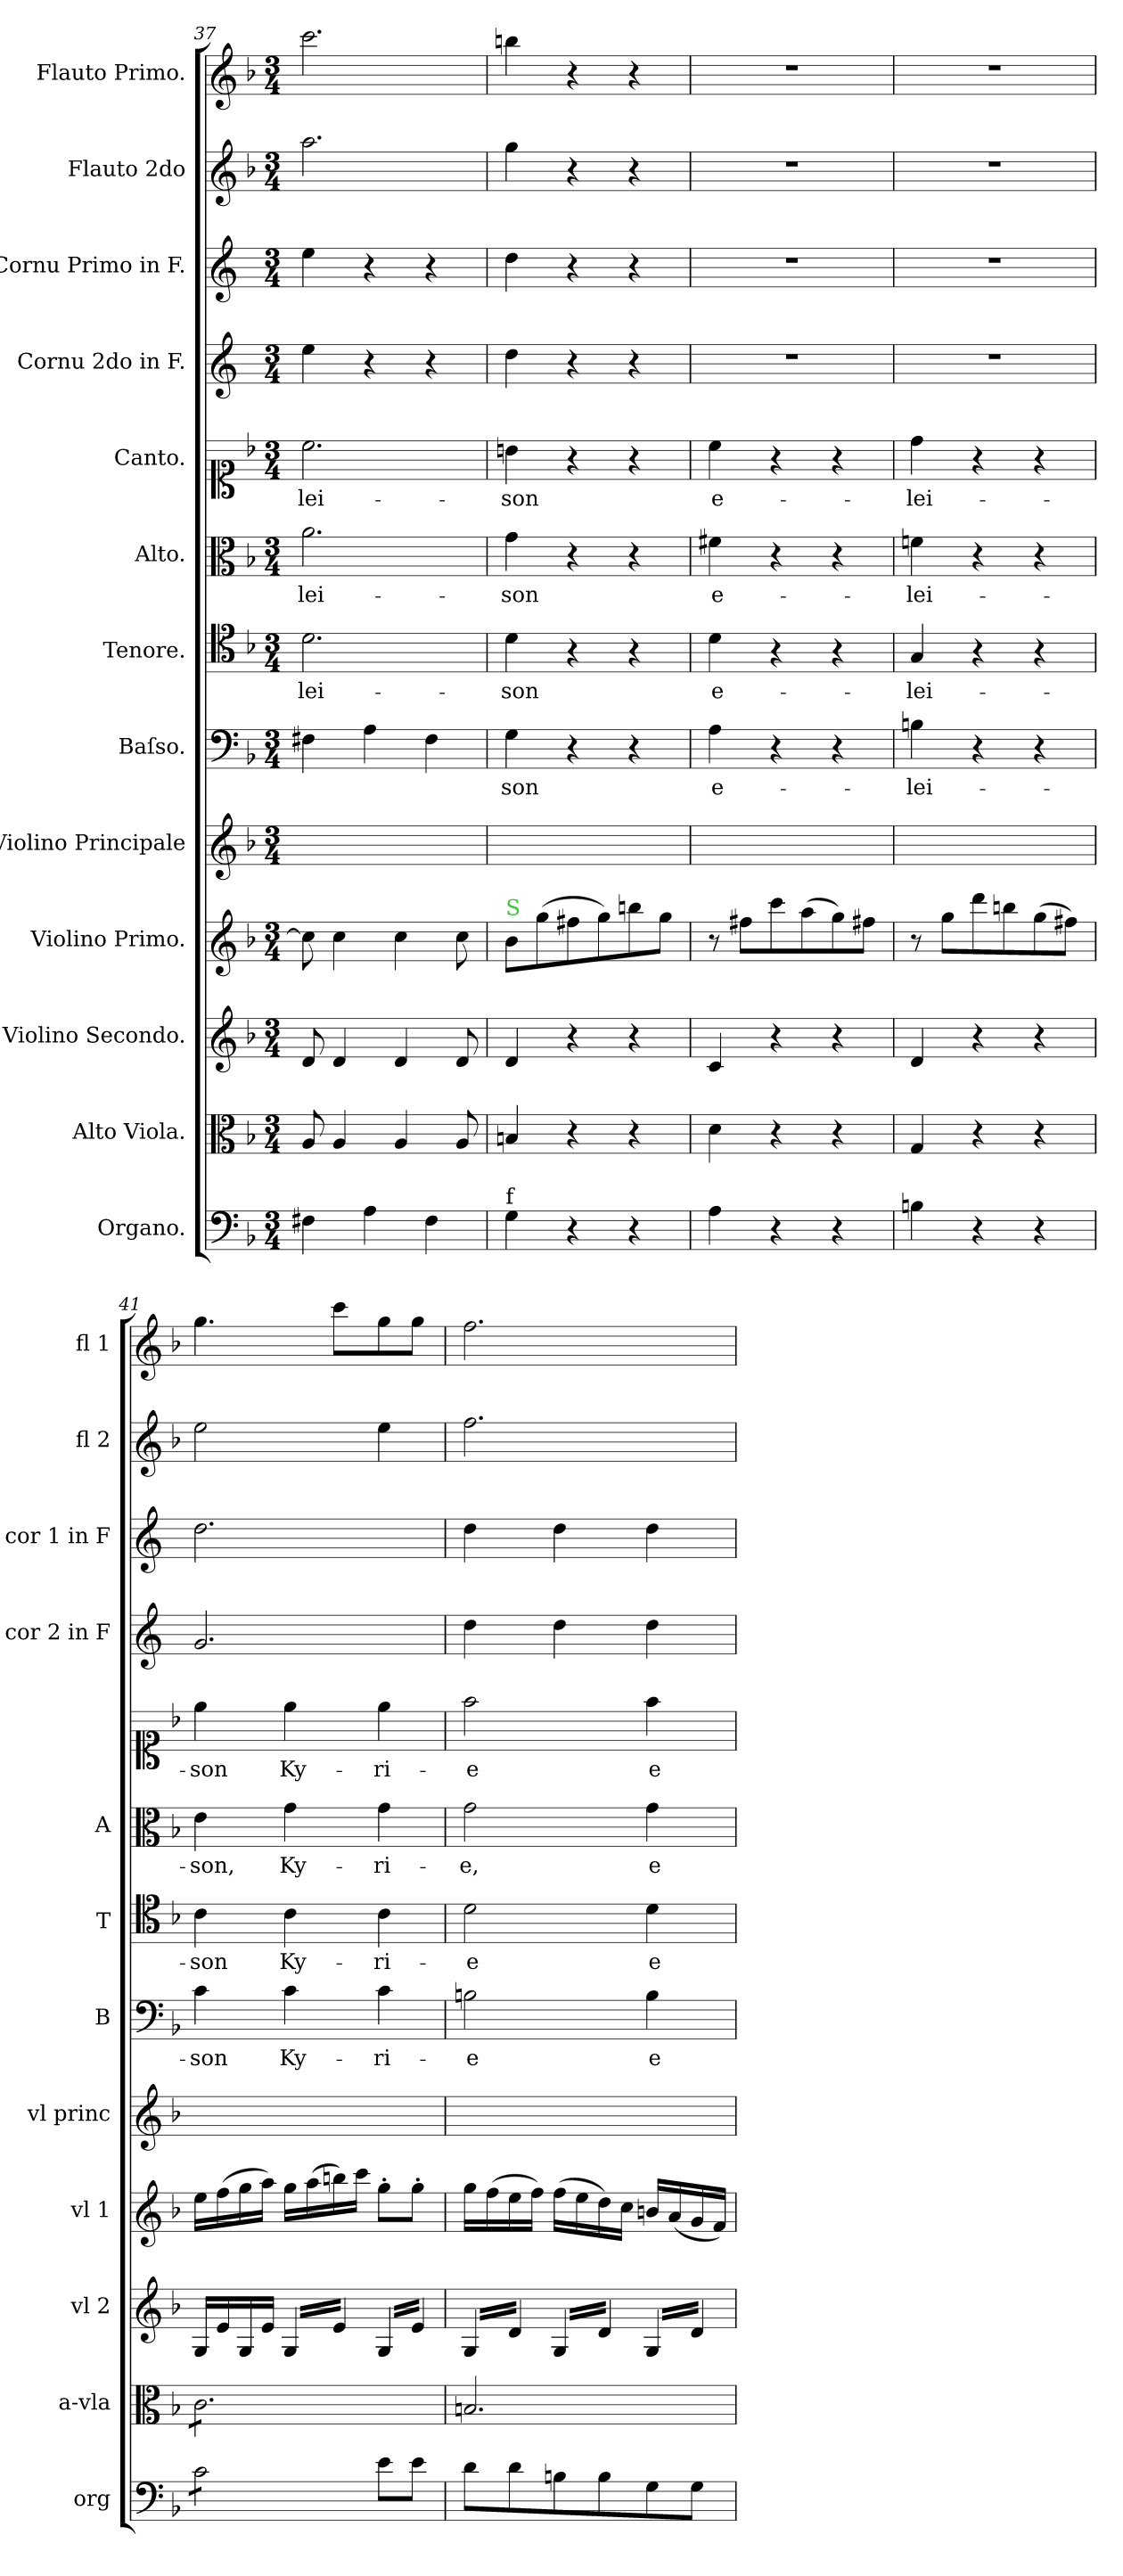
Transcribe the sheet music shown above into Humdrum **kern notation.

**kern	**kern	**kern	**dynam	**kern	**dynam	**kern	**kern	**text	**kern	**text	**dynam	**kern	**text	**dynam	**kern	**text	**kern	**dynam	**kern	**kern	**kern
*part13	*part12	*part11	*part11	*part10	*part10	*part9	*part8	*part8	*part7	*part7	*part7	*part6	*part6	*part6	*part5	*part5	*part4	*part4	*part3	*part2	*part1
*staff13	*staff12	*staff11	*staff11	*staff10	*staff10	*staff9	*staff8	*staff8	*staff7	*staff7	*staff7	*staff6	*staff6	*staff6	*staff5	*staff5	*staff4	*staff4	*staff3	*staff2	*staff1
*I"Organo.	*I"Alto Viola.	*I"Violino Secondo.	*	*I"Violino Primo.	*	*I"Violino Principale	*I"Baſso.	*	*I"Tenore.	*	*	*I"Alto.	*	*	*I"Canto.	*	*I"Cornu 2do in F.	*	*I"Cornu Primo in F.	*I"Flauto 2do	*I"Flauto Primo.
*I'org	*I'a-vla	*I'vl 2	*	*I'vl 1	*	*I'vl princ	*I'B	*	*I'T	*	*	*I'A	*	*	*	*	*I'cor 2 in F	*	*I'cor 1 in F	*I'fl 2	*I'fl 1
*clefF4	*clefC3	*clefG2	*	*clefG2	*	*clefG2	*clefF4	*	*clefC4	*	*	*clefC3	*	*	*clefC1	*	*clefG2	*	*clefG2	*clefG2	*clefG2
*	*	*	*	*	*	*	*	*	*	*	*	*	*	*	*	*	*ITrd4c7	*	*ITrd4c7	*	*
*k[b-]	*k[b-]	*k[b-]	*	*k[b-]	*	*k[b-]	*k[b-]	*	*k[b-]	*	*	*k[b-]	*	*	*k[b-]	*	*k[b-]	*	*k[b-]	*k[b-]	*k[b-]
*F:	*F:	*F:	*	*F:	*	*F:	*F:	*	*F:	*	*	*F:	*	*	*F:	*	*F:	*	*F:	*F:	*F:
*M3/4	*M3/4	*M3/4	*	*M3/4	*	*M3/4	*M3/4	*	*M3/4	*	*	*M3/4	*	*	*M3/4	*	*M3/4	*	*M3/4	*M3/4	*M3/4
=37	=37	=37	=37	=37	=37	=37	=37	=37	=37	=37	=37	=37	=37	=37	=37	=37	=37	=37	=37	=37	=37
4F#X\	8A/	8d/	.	8cc\]	.	2.ryy	4F#X\	.	2.d\	-lei-	.	2.a\	-lei-	.	2.cc\	-lei-	4a\	.	4a\	2.aa\	2.ccc\
.	4A/	4d/	.	4cc\	.	.	.	.	.	.	.	.	.	.	.	.	.	.	.	.	.
4A\	.	.	.	.	.	.	4A\	.	.	.	.	.	.	.	.	.	4r	.	4r	.	.
.	4A/	4d/	.	4cc\	.	.	.	.	.	.	.	.	.	.	.	.	.	.	.	.	.
4F#\	.	.	.	.	.	.	4F#\	.	.	.	.	.	.	.	.	.	4r	.	4r	.	.
.	8A/	8d/	.	8cc\	.	.	.	.	.	.	.	.	.	.	.	.	.	.	.	.	.
=38	=38	=38	=38	=38	=38	=38	=38	=38	=38	=38	=38	=38	=38	=38	=38	=38	=38	=38	=38	=38	=38
!	!	!	!	!LO:TX:a:color=limegreen:t=S	!	!	!	!	!	!	!	!	!	!	!	!	!	!	!	!	!
!LO:TX:a:t=f	!	!	!	!	!	!	!	!	!	!	!	!	!	!	!	!	!	!	!	!	!
4G\	4Bn/	4d/	.	8b-\L	.	2.ryy	4G\	-son	4d\	-son	.	4g\	-son	.	4bn\	-son	4g\	.	4g\	4gg\	4bbn\
.	.	.	.	(8gg\	.	.	.	.	.	.	.	.	.	.	.	.	.	.	.	.	.
4r	4r	4r	.	8ff#X\	.	.	4r	.	4r	.	.	4r	.	.	4r	.	4r	.	4r	4r	4r
.	.	.	.	8gg\)	.	.	.	.	.	.	.	.	.	.	.	.	.	.	.	.	.
4r	4r	4r	.	8bbn\	.	.	4r	.	4r	.	.	4r	.	.	4r	.	4r	.	4r	4r	4r
.	.	.	.	8gg\J	.	.	.	.	.	.	.	.	.	.	.	.	.	.	.	.	.
=39	=39	=39	=39	=39	=39	=39	=39	=39	=39	=39	=39	=39	=39	=39	=39	=39	=39	=39	=39	=39	=39
4A\	4d\	4c/	.	8r	.	2.ryy	4A\	e-	4d\	e-	.	4f#X\	e-	.	4cc\	e-	2.r	.	2.r	2.r	2.r
.	.	.	.	8ff#X\L	.	.	.	.	.	.	.	.	.	.	.	.	.	.	.	.	.
4r	4r	4r	.	8ccc\	.	.	4r	.	4r	.	.	4r	.	.	4r	.	.	.	.	.	.
.	.	.	.	(8aa\	.	.	.	.	.	.	.	.	.	.	.	.	.	.	.	.	.
4r	4r	4r	.	8gg\)	.	.	4r	.	4r	.	.	4r	.	.	4r	.	.	.	.	.	.
.	.	.	.	8ff#X\J	.	.	.	.	.	.	.	.	.	.	.	.	.	.	.	.	.
=40	=40	=40	=40	=40	=40	=40	=40	=40	=40	=40	=40	=40	=40	=40	=40	=40	=40	=40	=40	=40	=40
4Bn\	4G/	4d/	.	8r	.	2.ryy	4Bn\	-lei-	4G/	-lei-	.	4fn\	-lei-	.	4dd\	-lei-	2.r	.	2.r	2.r	2.r
.	.	.	.	8gg\L	.	.	.	.	.	.	.	.	.	.	.	.	.	.	.	.	.
4r	4r	4r	.	8ddd\	.	.	4r	.	4r	.	.	4r	.	.	4r	.	.	.	.	.	.
.	.	.	.	8bbn\	.	.	.	.	.	.	.	.	.	.	.	.	.	.	.	.	.
4r	4r	4r	.	(8gg\	.	.	4r	.	4r	.	.	4r	.	.	4r	.	.	.	.	.	.
.	.	.	.	8ff#X\J)	.	.	.	.	.	.	.	.	.	.	.	.	.	.	.	.	.
=41	=41	=41	=41	=41	=41	=41	=41	=41	=41	=41	=41	=41	=41	=41	=41	=41	=41	=41	=41	=41	=41
!LO:TX:b:t=Tutti	!	!	!	!	!	!	!	!	!	!	!	!	!	!	!	!	!	!	!	!	!
!	!	!	!LO:DY:a	!	!LO:DY:a	!	!	!	!	!	!	!	!	!	!	!	!	!LO:DY:a	!	!	!
*tremolo	*	*	*	*	*	*	*	*	*	*	*	*	*	*	*	*	*	*	*	*	*
*	*tremolo	*	*	*	*	*	*	*	*	*	*	*	*	*	*	*	*	*	*	*	*
8c\L	8c\L	16G/LL	for.	16ee\LL	for,	2.ryy	4c\	-son	4c\	-son	.	4e\	-son,	.	4ee\	-son	2.c/	for	2.g\	2ee\	4.gg\
.	.	16e/	.	(16ff\	.	.	.	.	.	.	.	.	.	.	.	.	.	.	.	.	.
8c\	8c\	16G/	.	16gg\	.	.	.	.	.	.	.	.	.	.	.	.	.	.	.	.	.
.	.	16e/JJ	.	16aa\JJ)	.	.	.	.	.	.	.	.	.	.	.	.	.	.	.	.	.
!	!	!	!	!	!	!	!	!	!	!	!LO:DY:a	!	!	!LO:DY:a	!	!	!	!	!	!	!
*	*	*tremolo	*	*	*	*	*	*	*	*	*	*	*	*	*	*	*	*	*	*	*
8c\	8c\	16G/LL	.	16gg\LL	.	.	4c\	Ky-	4c\	Ky-	for.	4g\	Ky-	for	4ee\	Ky-	.	.	.	.	.
.	.	16e/	.	(16aa\	.	.	.	.	.	.	.	.	.	.	.	.	.	.	.	.	.
8c\J	8c\	16G/	.	16bbn\)	.	.	.	.	.	.	.	.	.	.	.	.	.	.	.	.	8ccc\L
*Xtremolo	*	*	*	*	*	*	*	*	*	*	*	*	*	*	*	*	*	*	*	*	*
.	.	16e/JJ	.	16ccc\JJ	.	.	.	.	.	.	.	.	.	.	.	.	.	.	.	.	.
8e\L	8c\	16G/LL	.	8gg'\L	.	.	4c\	-ri-	4c\	-ri-	.	4g\	-ri-	.	4ee\	-ri-	.	.	.	4ee\	8gg\
.	.	16e/	.	.	.	.	.	.	.	.	.	.	.	.	.	.	.	.	.	.	.
8e\J	8c\J	16G/	.	8gg'\J	.	.	.	.	.	.	.	.	.	.	.	.	.	.	.	.	8gg\J
*	*Xtremolo	*	*	*	*	*	*	*	*	*	*	*	*	*	*	*	*	*	*	*	*
.	.	16e/JJ	.	.	.	.	.	.	.	.	.	.	.	.	.	.	.	.	.	.	.
=42	=42	=42	=42	=42	=42	=42	=42	=42	=42	=42	=42	=42	=42	=42	=42	=42	=42	=42	=42	=42	=42
8d\L	2.Bn/	16G/LL	.	16gg\LL	.	2.ryy	2Bn\	-e	2d\	-e	.	2g\	-e,	.	2ff\	-e	4g\	.	4g\	2.ff\	2.ff\
.	.	16d/	.	(16ff\	.	.	.	.	.	.	.	.	.	.	.	.	.	.	.	.	.
8d\	.	16G/	.	16ee\	.	.	.	.	.	.	.	.	.	.	.	.	.	.	.	.	.
.	.	16d/JJ	.	16ff\JJ)	.	.	.	.	.	.	.	.	.	.	.	.	.	.	.	.	.
8Bn\	.	16G/LL	.	(16ff\LL	.	.	.	.	.	.	.	.	.	.	.	.	4g\	.	4g\	.	.
.	.	16d/	.	16ee\	.	.	.	.	.	.	.	.	.	.	.	.	.	.	.	.	.
8B\	.	16G/	.	16dd\)	.	.	.	.	.	.	.	.	.	.	.	.	.	.	.	.	.
.	.	16d/JJ	.	16cc\JJ	.	.	.	.	.	.	.	.	.	.	.	.	.	.	.	.	.
8G\	.	16G/LL	.	16bn/LL	.	.	4B\	e-	4d\	e-	.	4g\	e-	.	4ff\	e-	4g\	.	4g\	.	.
.	.	16d/	.	(16a/	.	.	.	.	.	.	.	.	.	.	.	.	.	.	.	.	.
8G\J	.	16G/	.	16g/	.	.	.	.	.	.	.	.	.	.	.	.	.	.	.	.	.
.	.	16d/JJ	.	16f/JJ)	.	.	.	.	.	.	.	.	.	.	.	.	.	.	.	.	.
*	*	*Xtremolo	*	*	*	*	*	*	*	*	*	*	*	*	*	*	*	*	*	*	*
.	.	.	.	.	.	.	.	.	.	.	.	.	.	.	.	.	.	.	.	.	.
.	.	.	.	.	.	.	.	.	.	.	.	.	.	.	.	.	.	.	.	.	.
=	=	=	=	=	=	=	=	=	=	=	=	=	=	=	=	=	=	=	=	=	=
*-	*-	*-	*-	*-	*-	*-	*-	*-	*-	*-	*-	*-	*-	*-	*-	*-	*-	*-	*-	*-	*-
